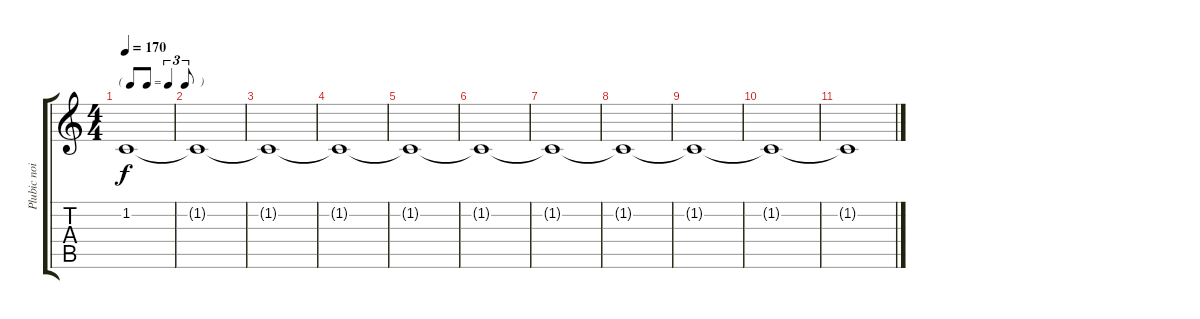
\track ("Plubic noise" "Plubic noi") {instrument applause}
\staff {score tabs}
\tuning (E4 B3 G3 D3 A2 E2) {hide}
\ts (4 4)
\tf triplet8th
\tempo 170
\clef g2
\ks c
1.2{t}.1{dy f} |
1.2{t}.1 |
1.2{t}.1 |
1.2{t}.1 |
1.2{t}.1 |
1.2{t}.1 |
1.2{t}.1 |
1.2{t}.1 |
1.2{t}.1 |
1.2{t}.1 |
1.2{t}.1
